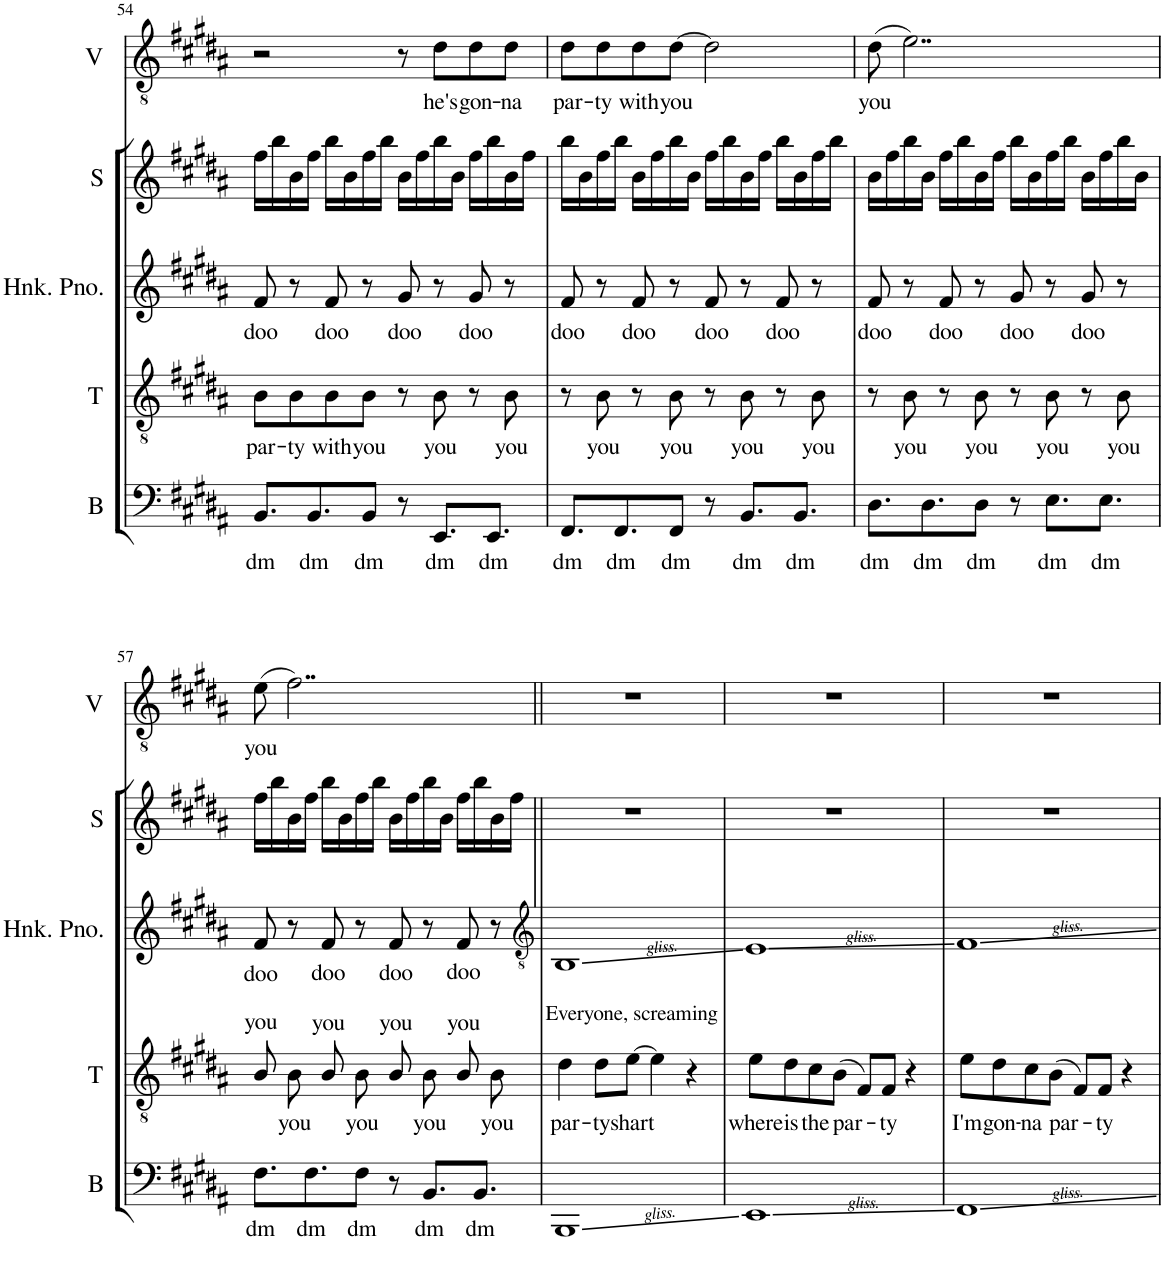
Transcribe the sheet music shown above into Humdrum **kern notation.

**kern	**text	**kern	**text	**kern	**text	**kern	**kern	**text
*part5	*part5	*part4	*part4	*part3	*part3	*part2	*part1	*part1
*staff5	*staff5	*staff4	*staff4	*staff3	*staff3	*staff2	*staff1	*staff1
*I"Bass	*	*I"Tenor	*	*I"Alto	*	*I"Soprano	*I"Voice	*
*I'B	*	*I'T	*	*I'A	*	*I'S	*I'V	*
!!LO:PB:g=z
*clefF4	*	*clefGv2	*	*clefG2	*	*clefG2	*clefGv2	*
*	*	*Trd8c14	*	*	*	*	*	*
*k[f#c#g#d#a#]	*	*k[f#c#g#d#a#]	*	*k[f#c#g#d#a#]	*	*k[f#c#g#d#a#]	*k[f#c#g#d#a#]	*
*M4/4	*	*M4/4	*	*M4/4	*	*M4/4	*M4/4	*
=54	=54	=54	=54	=54	=54	=54	=54	=54
!	!LO:LY:b	!	!LO:LY:b	!	!LO:LY:b	!	!	!
8.BB/L	dm	8B\L	par-	8f#/	doo	16ff#\LL	2r	.
.	.	.	.	.	.	16bb\	.	.
!	!	!	!LO:LY:b	!	!	!	!	!
.	.	8B\	-ty	8r	.	16b\	.	.
!	!LO:LY:b	!	!	!	!	!	!	!
8.BB/	dm	.	.	.	.	16ff#\JJ	.	.
!	!	!	!LO:LY:b	!	!LO:LY:b	!	!	!
.	.	8B\	with	8f#/	doo	16bb\LL	.	.
.	.	.	.	.	.	16b\	.	.
!	!LO:LY:b	!	!LO:LY:b	!	!	!	!	!
8BB/J	dm	8B\J	you	8r	.	16ff#\	.	.
.	.	.	.	.	.	16bb\JJ	.	.
!	!	!	!	!	!LO:LY:b	!	!	!
8r	.	8r	.	8g#/	doo	16b\LL	8r	.
.	.	.	.	.	.	16ff#\	.	.
!	!LO:LY:b	!	!LO:LY:b	!	!	!	!	!LO:LY:b
8.EE/L	dm	8B\	you	8r	.	16bb\	8d#\L	he's
.	.	.	.	.	.	16b\JJ	.	.
!	!	!	!	!	!LO:LY:b	!	!	!LO:LY:b
.	.	8r	.	8g#/	doo	16ff#\LL	8d#\	gon-
!	!LO:LY:b	!	!	!	!	!	!	!
8.EE/J	dm	.	.	.	.	16bb\	.	.
!	!	!	!LO:LY:b	!	!	!	!	!LO:LY:b
.	.	8B\	you	8r	.	16b\	8d#\J	-na
.	.	.	.	.	.	16ff#\JJ	.	.
=55	=55	=55	=55	=55	=55	=55	=55	=55
!	!LO:LY:b	!	!	!	!LO:LY:b	!	!	!LO:LY:b
8.FF#/L	dm	8r	.	8f#/	doo	16bb\LL	8d#\L	par-
.	.	.	.	.	.	16b\	.	.
!	!	!	!LO:LY:b	!	!	!	!	!LO:LY:b
.	.	8B\	you	8r	.	16ff#\	8d#\	-ty
!	!LO:LY:b	!	!	!	!	!	!	!
8.FF#/	dm	.	.	.	.	16bb\JJ	.	.
!	!	!	!	!	!LO:LY:b	!	!	!LO:LY:b
.	.	8r	.	8f#/	doo	16b\LL	8d#\	with
.	.	.	.	.	.	16ff#\	.	.
!	!LO:LY:b	!	!LO:LY:b	!	!	!	!	!LO:LY:b
8FF#/J	dm	8B\	you	8r	.	16bb\	[8d#\J	you
.	.	.	.	.	.	16b\JJ	.	.
!	!	!	!	!	!LO:LY:b	!	!	!
8r	.	8r	.	8f#/	doo	16ff#\LL	2d#\]	.
.	.	.	.	.	.	16bb\	.	.
!	!LO:LY:b	!	!LO:LY:b	!	!	!	!	!
8.BB/L	dm	8B\	you	8r	.	16b\	.	.
.	.	.	.	.	.	16ff#\JJ	.	.
!	!	!	!	!	!LO:LY:b	!	!	!
.	.	8r	.	8f#/	doo	16bb\LL	.	.
!	!LO:LY:b	!	!	!	!	!	!	!
8.BB/J	dm	.	.	.	.	16b\	.	.
!	!	!	!LO:LY:b	!	!	!	!	!
.	.	8B\	you	8r	.	16ff#\	.	.
.	.	.	.	.	.	16bb\JJ	.	.
=56	=56	=56	=56	=56	=56	=56	=56	=56
!	!LO:LY:b	!	!	!	!LO:LY:b	!	!	!LO:LY:b
8.D#\L	dm	8r	.	8f#/	doo	16b\LL	(8d#\	you
.	.	.	.	.	.	16ff#\	.	.
!	!	!	!LO:LY:b	!	!	!	!	!
.	.	8B\	you	8r	.	16bb\	2..e\)	.
!	!LO:LY:b	!	!	!	!	!	!	!
8.D#\	dm	.	.	.	.	16b\JJ	.	.
!	!	!	!	!	!LO:LY:b	!	!	!
.	.	8r	.	8f#/	doo	16ff#\LL	.	.
.	.	.	.	.	.	16bb\	.	.
!	!LO:LY:b	!	!LO:LY:b	!	!	!	!	!
8D#\J	dm	8B\	you	8r	.	16b\	.	.
.	.	.	.	.	.	16ff#\JJ	.	.
!	!	!	!	!	!LO:LY:b	!	!	!
8r	.	8r	.	8g#/	doo	16bb\LL	.	.
.	.	.	.	.	.	16b\	.	.
!	!LO:LY:b	!	!LO:LY:b	!	!	!	!	!
8.E\L	dm	8B\	you	8r	.	16ff#\	.	.
.	.	.	.	.	.	16bb\JJ	.	.
!	!	!	!	!	!LO:LY:b	!	!	!
.	.	8r	.	8g#/	doo	16b\LL	.	.
!	!LO:LY:b	!	!	!	!	!	!	!
8.E\J	dm	.	.	.	.	16ff#\	.	.
!	!	!	!LO:LY:b	!	!	!	!	!
.	.	8B\	you	8r	.	16bb\	.	.
.	.	.	.	.	.	16b\JJ	.	.
!!LO:LB:g=z
=57	=57	=57	=57	=57	=57	=57	=57	=57
!	!LO:LY:b	!	!LO:LY:a	!	!LO:LY:b	!	!	!LO:LY:b
8.F#\L	dm	8B/	you	8f#/	doo	16ff#\LL	(8e\	you
.	.	.	.	.	.	16bb\	.	.
!	!	!	!LO:LY:b	!	!	!	!	!
.	.	8B\	you	8r	.	16b\	2..f#\)	.
!	!LO:LY:b	!	!	!	!	!	!	!
8.F#\	dm	.	.	.	.	16ff#\JJ	.	.
!	!	!	!LO:LY:a	!	!LO:LY:b	!	!	!
.	.	8B/	you	8f#/	doo	16bb\LL	.	.
.	.	.	.	.	.	16b\	.	.
!	!LO:LY:b	!	!LO:LY:b	!	!	!	!	!
8F#\J	dm	8B\	you	8r	.	16ff#\	.	.
.	.	.	.	.	.	16bb\JJ	.	.
!	!	!	!LO:LY:a	!	!LO:LY:b	!	!	!
8r	.	8B/	you	8f#/	doo	16b\LL	.	.
.	.	.	.	.	.	16ff#\	.	.
!	!LO:LY:b	!	!LO:LY:b	!	!	!	!	!
8.BB/L	dm	8B\	you	8r	.	16bb\	.	.
.	.	.	.	.	.	16b\JJ	.	.
!	!	!	!LO:LY:a	!	!LO:LY:b	!	!	!
.	.	8B/	you	8f#/	doo	16ff#\LL	.	.
!	!LO:LY:b	!	!	!	!	!	!	!
8.BB/J	dm	.	.	.	.	16bb\	.	.
!	!	!	!LO:LY:b	!	!	!	!	!
.	.	8B\	you	8r	.	16b\	.	.
.	.	.	.	.	.	16ff#\JJ	.	.
=58||	=58||	=58||	=58||	=58||	=58||	=58||	=58||	=58||
*	*	*	*	*clefGv2	*	*	*	*
!	!	!LO:TX:a:t=Everyone, screaming	!	!	!	!	!	!
!	!	!	!LO:LY:b	!	!	!	!	!
1BBB	.	4d#\	par-	1BB	.	1r	1r	.
!	!	!	!LO:LY:b	!	!	!	!	!
.	.	8d#\L	-ty	.	.	.	.	.
!	!	!	!LO:LY:b	!	!	!	!	!
.	.	[8e\J	shart	.	.	.	.	.
.	.	4e\]	.	.	.	.	.	.
.	.	4r	.	.	.	.	.	.
=59	=59	=59	=59	=59	=59	=59	=59	=59
!	!	!	!LO:LY:b	!	!	!	!	!
1EE	.	8e\L	where	1E	.	1r	1r	.
!	!	!	!LO:LY:b	!	!	!	!	!
.	.	8d#\	is	.	.	.	.	.
!	!	!	!LO:LY:b	!	!	!	!	!
.	.	8c#\	the	.	.	.	.	.
!	!	!	!LO:LY:b	!	!	!	!	!
.	.	(8B\J	par-	.	.	.	.	.
.	.	8F#/L)	.	.	.	.	.	.
!	!	!	!LO:LY:b	!	!	!	!	!
.	.	8F#/J	-ty	.	.	.	.	.
.	.	4r	.	.	.	.	.	.
=60	=60	=60	=60	=60	=60	=60	=60	=60
!	!	!	!LO:LY:b	!	!	!	!	!
1FF#	.	8e\L	I'm	1F#	.	1r	1r	.
!	!	!	!LO:LY:b	!	!	!	!	!
.	.	8d#\	gon-	.	.	.	.	.
!	!	!	!LO:LY:b	!	!	!	!	!
.	.	8c#\	-na	.	.	.	.	.
!	!	!	!LO:LY:b	!	!	!	!	!
.	.	(8B\J	par-	.	.	.	.	.
.	.	8F#/L)	.	.	.	.	.	.
!	!	!	!LO:LY:b	!	!	!	!	!
.	.	8F#/J	-ty	.	.	.	.	.
.	.	4r	.	.	.	.	.	.
=	=	=	=	=	=	=	=	=
*-	*-	*-	*-	*-	*-	*-	*-	*-
